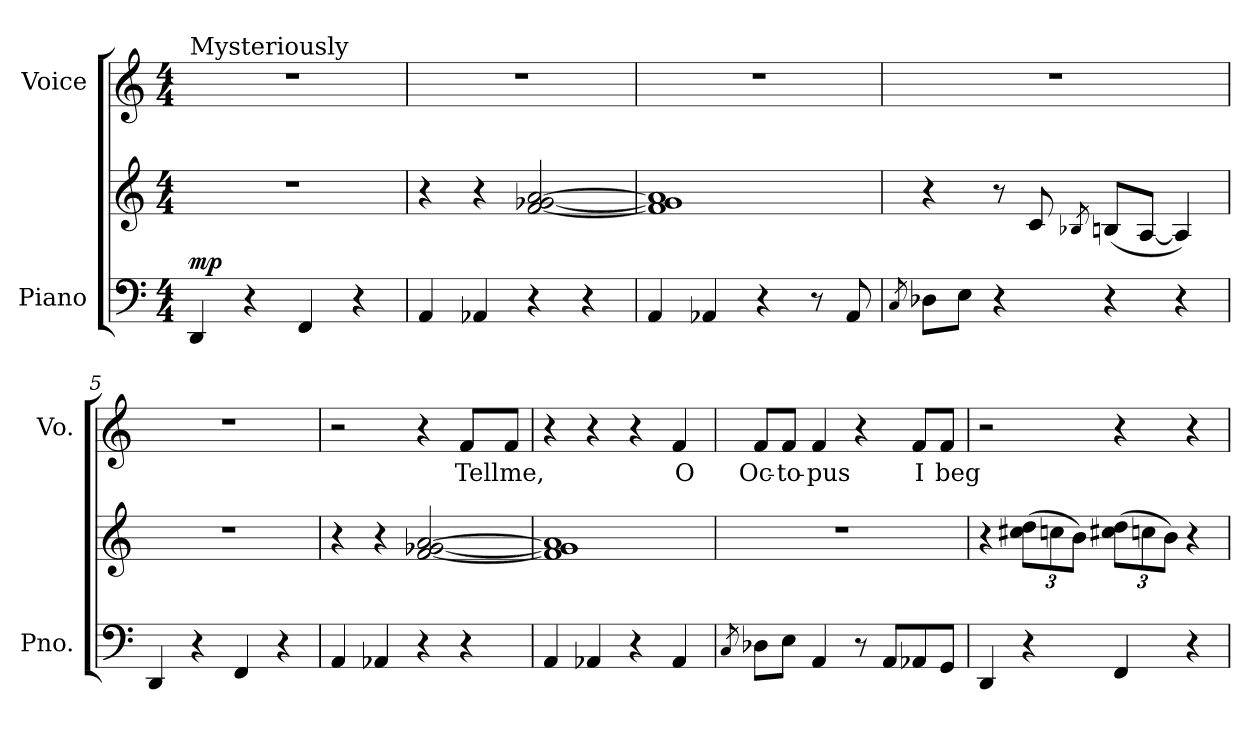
**kern	**kern	**dynam	**kern	**text
*part2	*part2	*part2	*part1	*part1
*staff3	*staff2	*staff2/3	*staff1	*staff1
*I"Piano	*	*	*I"Voice	*
*I'Pno.	*	*	*I'Vo.	*
*clefF4	*clefG2	*	*clefG2	*
*k[]	*k[]	*	*k[]	*
*M4/4	*M4/4	*	*M4/4	*
*MM110	*MM110	*	*MM110	*
=1	=1	=1	=1	=1
!	!	!	!LO:TX:a:t=Mysteriously	!
!	!	!LO:DY:a=2	!	!
4DD/	1r	mp	1r	.
4r	.	.	.	.
4FF/	.	.	.	.
4r	.	.	.	.
=2	=2	=2	=2	=2
4AA/	4r	.	1r	.
4AA-X/	4r	.	.	.
4r	[2f/ [2g-X/ [2a/	.	.	.
4r	.	.	.	.
=3	=3	=3	=3	=3
4AA/	1f] 1g-] 1a]	.	1r	.
4AA-X/	.	.	.	.
4r	.	.	.	.
8r	.	.	.	.
8AA-/	.	.	.	.
=4	=4	=4	=4	=4
8qC/	.	.	.	.
8D-X\L	4r	.	1r	.
8E\J	.	.	.	.
4r	8r	.	.	.
.	8c/	.	.	.
.	8qB-X/	.	.	.
4r	(<8Bn/L	.	.	.
.	[8A/J	.	.	.
4r	4A/])	.	.	.
=5	=5	=5	=5	=5
4DD/	1r	.	1r	.
4r	.	.	.	.
4FF/	.	.	.	.
4r	.	.	.	.
!!LO:LB:g=z
=6	=6	=6	=6	=6
4AA/	4r	.	2r	.
4AA-X/	4r	.	.	.
4r	[2f/ [2g-X/ [2a/	.	4r	.
!	!	!	!	!LO:LY:b
4r	.	.	8f/L	Tell
!	!	!	!	!LO:LY:b
.	.	.	8f/J	me,
=7	=7	=7	=7	=7
4AA/	1f] 1g-] 1a]	.	4r	.
4AA-X/	.	.	4r	.
4r	.	.	4r	.
!	!	!	!	!LO:LY:b
4AA-/	.	.	4f/	O
=8	=8	=8	=8	=8
8qC/	.	.	.	.
!	!	!	!	!LO:LY:b
8D-X\L	1r	.	8f/L	Oc-
!	!	!	!	!LO:LY:b
8E\J	.	.	8f/J	-to-
!	!	!	!	!LO:LY:b
4AA/	.	.	4f/	-pus
8r	.	.	4r	.
8AA/L	.	.	.	.
!	!	!	!	!LO:LY:b
8AA-X/	.	.	8f/L	I
!	!	!	!	!LO:LY:b
8GG/J	.	.	8f/J	beg
=9	=9	=9	=9	=9
4DD/	4r	.	2r	.
*	*Xbrackettup	*	*	*
4r	(>12cc#X\ 12dd\L	.	.	.
.	12ccn\	.	.	.
.	12b\J)	.	.	.
4FF/	(>12cc#X\ 12dd\L	.	4r	.
.	12ccn\	.	.	.
.	12b\J)	.	.	.
4r	4r	.	4r	.
=	=	=	=	=
*-	*-	*-	*-	*-
